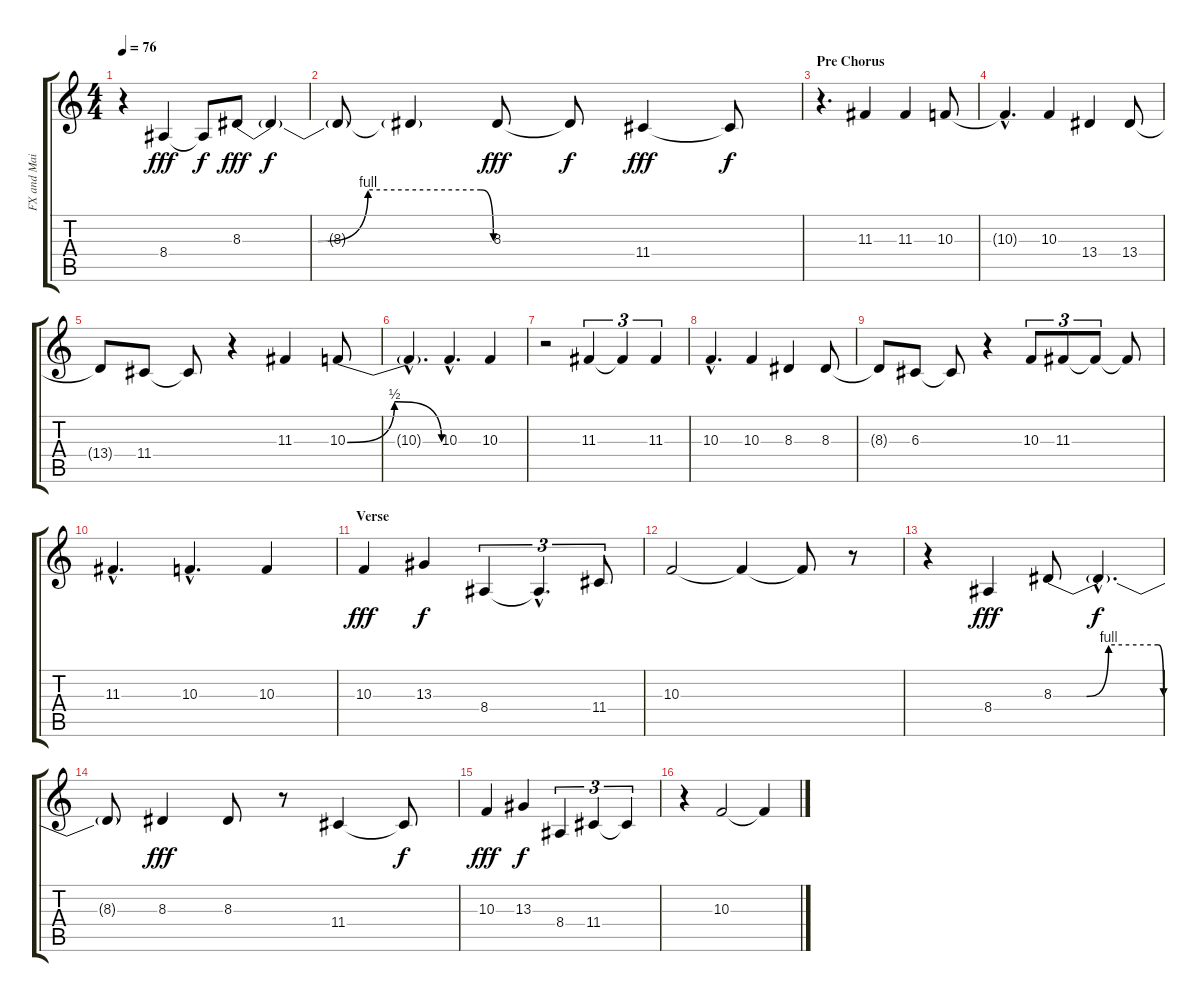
\track ("FX and Main Vocals arr. for Guitar" "FX and Mai") {instrument celesta}
\staff {score tabs}
\tuning (E4 B3 G3 D3 A2 E2) {hide}
\ts (4 4)
\tempo 76
\clef g2
\ks c
r.4{dy f} 8.4.4{dy fff} 8.4{t}.8{dy f} 8.3{be (custom 0 0 18 0 30 4 57 4 60 0)}.8{dy fff} 8.3{t}.4{dy f} |
8.3{t}.8 8.3{t}.4 8.3.8{dy fff} 8.3{t}.8{dy f} 11.4.4{dy fff} 11.4{t}.8{dy f} |
\section ("" "Pre Chorus")
r.4{d} 11.3.4 11.3.4 10.3.8 |
10.3{hac t}.4{d} 10.3.4 13.4.4 13.4.8 |
13.4{t}.8 11.4.8 11.4{t}.8 r.4 11.3.4 10.3{be (bendrelease 0 0 30 2 30 2 60 0)}.8 |
10.3{hac t}.4{d} 10.3{hac}.4{d} 10.3.4 |
r.2 11.3.4{tu (3 2)} 11.3{t}.4{tu (3 2)} 11.3.4{tu (3 2)} |
10.3{hac}.4{d} 10.3.4 8.3.4 8.3.8 |
8.3{t}.8 6.3.8 6.3{t}.8 r.4 10.3.8{tu (3 2)} 11.3.8{tu (3 2)} 11.3{t}.8{tu (3 2)} 11.3{t}.8 |
11.3{hac}.4{d} 10.3{hac}.4{d} 10.3.4 |
\section ("" "Verse")
10.3.4{dy fff} 13.3.4{dy f} 8.4.4{tu (3 2)} 8.4{hac t}.4{d tu (3 2)} 11.4.8{tu (3 2)} |
10.3.2 10.3{t}.4 10.3{t}.8 r.8 |
r.4 8.4.4{dy fff} 8.3{be (custom 0 0 18 0 30 4 57 4 60 0)}.8 8.3{hac t}.4{d dy f} |
8.3{t}.8 8.3.4{dy fff} 8.3.8 r.8 11.4.4 11.4{t}.8{dy f} |
10.3.4{dy fff} 13.3.4{dy f} 8.4.4{tu (3 2)} 11.4.4{tu (3 2)} 11.4{t}.4{tu (3 2)} |
r.4 10.3.2 10.3{t}.4
